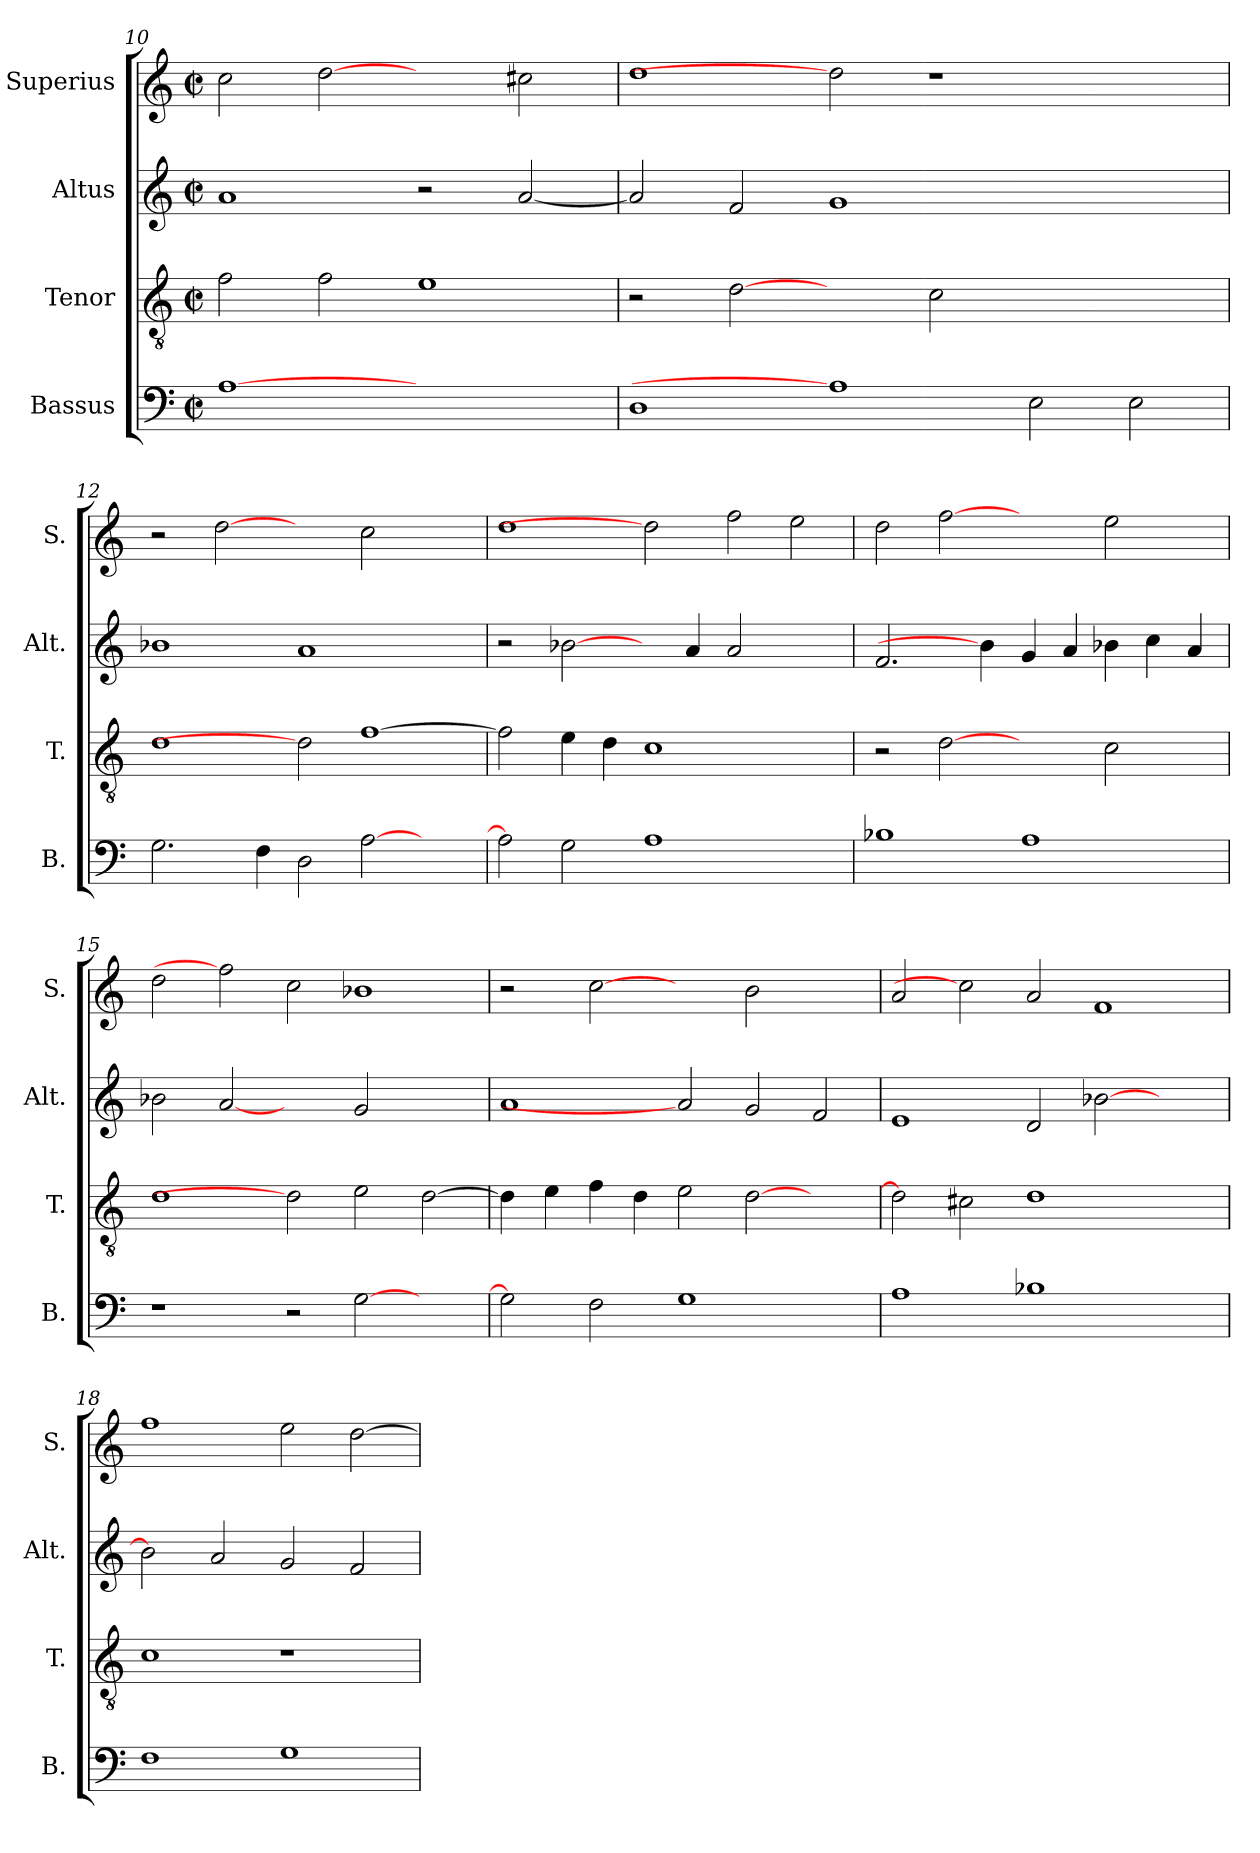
**kern	**kern	**kern	**kern
*part4	*part3	*part2	*part1
*staff4	*staff3	*staff2	*staff1
*I"Bassus	*I"Tenor	*I"Altus	*I"Superius
*I'B.	*I'T.	*I'Alt.	*I'S.
*clefF4	*clefGv2	*clefG2	*clefG2
*	*ITrd7c12	*	*
*k[]	*k[]	*k[]	*k[]
*C:	*C:	*C:	*C:
*M2/2	*M2/2	*M2/2	*M2/2
*met(c|)	*met(c|)	*met(c|)	*met(c|)
=10	=10	=10	=10
[1Ai	2Fi\	1ai	2cci\
.	2Fi\	.	[2ddi
1ryy	1Ei	2r	2ryy
.	.	[<2ai/	2cc#Xi\
=11	=11	=11	=11
1Di	2r	2ai/]	1ddi
.	[2Di	2fi/	.
1Ai]	2ryy	1gi	2ddi]
.	2Ci\	.	1r
2Ei\	1ryy	1ryy	.
2Ei\	.	.	2ryy
!!LO:LB:g=z
=12	=12	=12	=12
2.Gi\	1Di	1b-Xi	2r
.	.	.	[2ddi
4Fi\	.	.	.
2Di\	2Di]	1ai	2ryy
[>2Ai\	[>1Fi	.	2cci\
2ryy	.	2ryy	2ryy
=13	=13	=13	=13
2Ai\]	2Fi\]	2r	1ddi
2Gi\	4Ei\	[2b-Xi\	.
.	4Di\	.	.
1Ai	1Ci	4ryy	2ddi]
.	.	4ai/	.
.	.	2ai/	2ffi\
2ryy	2ryy	2ryy	2eei\
=14	=14	=14	=14
1B-Xi	2r	2.fi/	2ddi\
.	[2Di	.	[2ffi
.	.	4b-i\]	.
1Ai	2ryy	4gi/	2ryy
.	.	4ai/	.
.	2Ci\	4b-Xi\	2eei\
.	.	4cci\	.
4ryy	4ryy	4ai/	4ryy
=15	=15	=15	=15
1r	1Di	2b-Xi\	2ddi\
.	.	[2ai	2ffi]
2r	2Di]	2ryy	2cci\
[>2Gi\	2Ei\	2gi/	1b-Xi
2ryy	[>2Di\	2ryy	.
!!LO:PB:g=z
=16	=16	=16	=16
2Gi\]	4Di\]	1ai	2r
.	4Ei\	.	.
2Fi\	4Fi\	.	[2cci
.	4Di\	.	.
1Gi	2Ei\	2ai]	2ryy
.	[>2Di\	2gi/	2bi\
2ryy	2ryy	2fi/	2ryy
=17	=17	=17	=17
1Ai	2Di\]	1ei	2ai/
.	2C#Xi\	.	2cci]
1B-Xi	1Di	2di/	2ai/
.	.	[>2b-Xi\	1fi
2ryy	2ryy	2ryy	.
=18	=18	=18	=18
1Fi	1Ci	2b-i\]	1ffi
.	.	2ai/	.
1Gi	1r	2gi/	2eei\
.	.	2fi/	[>2ddi\
=	=	=	=
*-	*-	*-	*-
